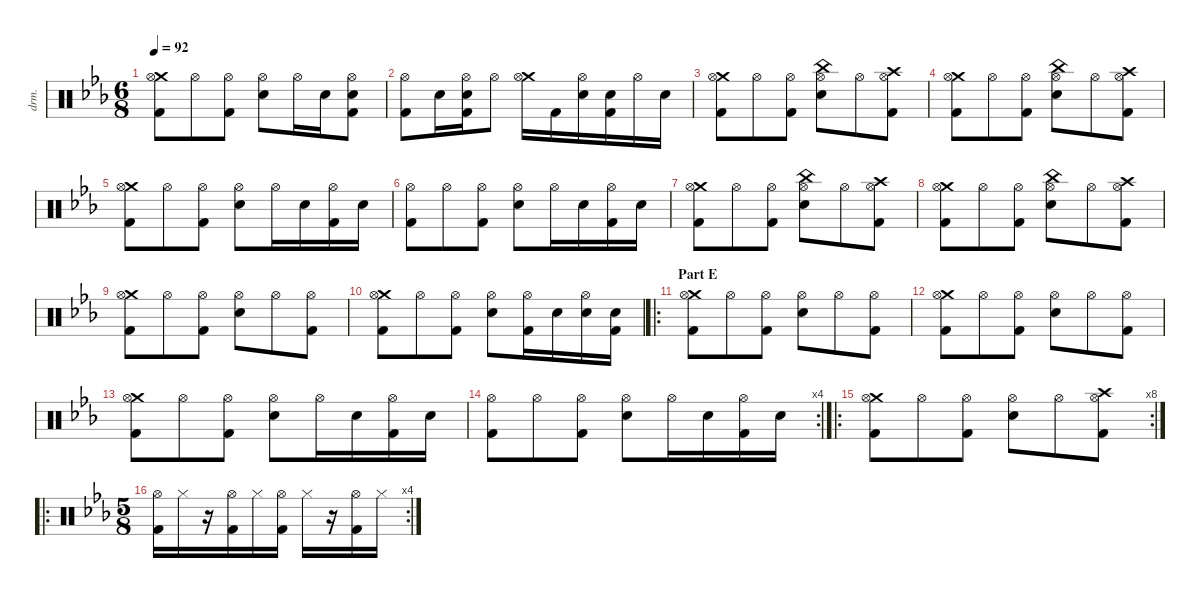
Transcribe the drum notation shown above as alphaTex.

\defaultSystemsLayout 4
\hideDynamics
\bracketExtendMode nobrackets
\track ("Drums - Martin Mendez" "drm.") {instrument percussion}
\staff {score}
\articulation defaults
\ts (6 8)
\tempo 92
\clef neutral
\ks cminor
("Crash medium (hit)"{acc forcenatural} "Hi-Hat (open)"{acc forcenatural} "Kick (hit) 2"{acc forcenatural}).8{dy f} "Hi-Hat (open)"{acc forcenatural}.8 ("Hi-Hat (open)"{acc forcenatural} "Kick (hit) 2"{acc forcenatural}).8 ("Hi-Hat (open)"{acc forcenatural} "Snare (hit) 2"{acc forcenatural}).8 "Hi-Hat (open)"{acc forcenatural}.16 "Snare (hit) 2"{acc forcenatural}.16 ("Hi-Hat (open)"{acc forcenatural} "Snare (hit) 2"{acc forcenatural} "Kick (hit) 2"{acc forcenatural}).8 |
("Hi-Hat (open)"{acc forcenatural} "Kick (hit) 2"{acc forcenatural}).8 "Snare (hit) 2"{acc forcenatural}.16 ("Hi-Hat (open)"{acc forcenatural} "Snare (hit) 2"{acc forcenatural} "Kick (hit) 2"{acc forcenatural}).16 "Hi-Hat (open)"{acc forcenatural}.8 ("Crash medium (hit)"{acc forcenatural} "Hi-Hat (open)"{acc forcenatural}).16 "Kick (hit) 2"{acc forcenatural}.16 ("Hi-Hat (open)"{acc forcenatural} "Snare (hit) 2"{acc forcenatural}).16 ("Snare (hit) 2"{acc forcenatural} "Kick (hit) 2"{acc forcenatural}).16 "Hi-Hat (open)"{acc forcenatural}.16 "Snare (hit) 2"{acc forcenatural}.16 |
("Crash medium (hit)"{acc forcenatural} "Hi-Hat (open)"{acc forcenatural} "Kick (hit) 2"{acc forcenatural}).8 "Hi-Hat (open)"{acc forcenatural}.8 ("Hi-Hat (open)"{acc forcenatural} "Kick (hit) 2"{acc forcenatural}).8 ("China (hit)"{acc forcenatural} "Hi-Hat (open)"{acc forcenatural} "Snare (hit) 2"{acc forcenatural}).8 "Hi-Hat (open)"{acc forcenatural}.8 ("Crash high (hit)"{acc forcenatural} "Hi-Hat (open)"{acc forcenatural} "Kick (hit) 2"{acc forcenatural}).8 |
("Crash medium (hit)"{acc forcenatural} "Hi-Hat (open)"{acc forcenatural} "Kick (hit) 2"{acc forcenatural}).8 "Hi-Hat (open)"{acc forcenatural}.8 ("Hi-Hat (open)"{acc forcenatural} "Kick (hit) 2"{acc forcenatural}).8 ("China (hit)"{acc forcenatural} "Hi-Hat (open)"{acc forcenatural} "Snare (hit) 2"{acc forcenatural}).8 "Hi-Hat (open)"{acc forcenatural}.8 ("Crash high (hit)"{acc forcenatural} "Hi-Hat (open)"{acc forcenatural} "Kick (hit) 2"{acc forcenatural}).8 |
("Crash medium (hit)"{acc forcenatural} "Hi-Hat (open)"{acc forcenatural} "Kick (hit) 2"{acc forcenatural}).8 "Hi-Hat (open)"{acc forcenatural}.8 ("Hi-Hat (open)"{acc forcenatural} "Kick (hit) 2"{acc forcenatural}).8 ("Hi-Hat (open)"{acc forcenatural} "Snare (hit) 2"{acc forcenatural}).8 "Hi-Hat (open)"{acc forcenatural}.16 "Snare (hit) 2"{acc forcenatural}.16 ("Hi-Hat (open)"{acc forcenatural} "Kick (hit) 2"{acc forcenatural}).16 "Snare (hit) 2"{acc forcenatural}.16 |
("Hi-Hat (open)"{acc forcenatural} "Kick (hit) 2"{acc forcenatural}).8 "Hi-Hat (open)"{acc forcenatural}.8 ("Hi-Hat (open)"{acc forcenatural} "Kick (hit) 2"{acc forcenatural}).8 ("Hi-Hat (open)"{acc forcenatural} "Snare (hit) 2"{acc forcenatural}).8 "Hi-Hat (open)"{acc forcenatural}.16 "Snare (hit) 2"{acc forcenatural}.16 ("Hi-Hat (open)"{acc forcenatural} "Kick (hit) 2"{acc forcenatural}).16 "Snare (hit) 2"{acc forcenatural}.16 |
("Crash medium (hit)"{acc forcenatural} "Hi-Hat (open)"{acc forcenatural} "Kick (hit) 2"{acc forcenatural}).8 "Hi-Hat (open)"{acc forcenatural}.8 ("Hi-Hat (open)"{acc forcenatural} "Kick (hit) 2"{acc forcenatural}).8 ("China (hit)"{acc forcenatural} "Hi-Hat (open)"{acc forcenatural} "Snare (hit) 2"{acc forcenatural}).8 "Hi-Hat (open)"{acc forcenatural}.8 ("Crash high (hit)"{acc forcenatural} "Hi-Hat (open)"{acc forcenatural} "Kick (hit) 2"{acc forcenatural}).8 |
("Crash medium (hit)"{acc forcenatural} "Hi-Hat (open)"{acc forcenatural} "Kick (hit) 2"{acc forcenatural}).8 "Hi-Hat (open)"{acc forcenatural}.8 ("Hi-Hat (open)"{acc forcenatural} "Kick (hit) 2"{acc forcenatural}).8 ("China (hit)"{acc forcenatural} "Hi-Hat (open)"{acc forcenatural} "Snare (hit) 2"{acc forcenatural}).8 "Hi-Hat (open)"{acc forcenatural}.8 ("Crash high (hit)"{acc forcenatural} "Hi-Hat (open)"{acc forcenatural} "Kick (hit) 2"{acc forcenatural}).8 |
("Crash medium (hit)"{acc forcenatural} "Hi-Hat (open)"{acc forcenatural} "Kick (hit) 2"{acc forcenatural}).8 "Hi-Hat (open)"{acc forcenatural}.8 ("Hi-Hat (open)"{acc forcenatural} "Kick (hit) 2"{acc forcenatural}).8 ("Hi-Hat (open)"{acc forcenatural} "Snare (hit) 2"{acc forcenatural}).8 "Hi-Hat (open)"{acc forcenatural}.8 ("Hi-Hat (open)"{acc forcenatural} "Kick (hit) 2"{acc forcenatural}).8 |
("Crash medium (hit)"{acc forcenatural} "Hi-Hat (open)"{acc forcenatural} "Kick (hit) 2"{acc forcenatural}).8 "Hi-Hat (open)"{acc forcenatural}.8 ("Hi-Hat (open)"{acc forcenatural} "Kick (hit) 2"{acc forcenatural}).8 ("Hi-Hat (open)"{acc forcenatural} "Snare (hit) 2"{acc forcenatural}).8 ("Hi-Hat (open)"{acc forcenatural} "Kick (hit) 2"{acc forcenatural}).16 "Snare (hit) 2"{acc forcenatural}.16 ("Hi-Hat (open)"{acc forcenatural} "Snare (hit) 2"{acc forcenatural}).16 ("Snare (hit) 2"{acc forcenatural} "Kick (hit) 2"{acc forcenatural}).16 |
\ro
\section ("" "Part E")
("Crash medium (hit)"{acc forcenatural} "Hi-Hat (open)"{acc forcenatural} "Kick (hit) 2"{acc forcenatural}).8 "Hi-Hat (open)"{acc forcenatural}.8 ("Hi-Hat (open)"{acc forcenatural} "Kick (hit) 2"{acc forcenatural}).8 ("Hi-Hat (open)"{acc forcenatural} "Snare (hit) 2"{acc forcenatural}).8 "Hi-Hat (open)"{acc forcenatural}.8 ("Hi-Hat (open)"{acc forcenatural} "Kick (hit) 2"{acc forcenatural}).8 |
("Crash medium (hit)"{acc forcenatural} "Hi-Hat (open)"{acc forcenatural} "Kick (hit) 2"{acc forcenatural}).8 "Hi-Hat (open)"{acc forcenatural}.8 ("Hi-Hat (open)"{acc forcenatural} "Kick (hit) 2"{acc forcenatural}).8 ("Hi-Hat (open)"{acc forcenatural} "Snare (hit) 2"{acc forcenatural}).8 "Hi-Hat (open)"{acc forcenatural}.8 ("Hi-Hat (open)"{acc forcenatural} "Kick (hit) 2"{acc forcenatural}).8 |
("Crash medium (hit)"{acc forcenatural} "Hi-Hat (open)"{acc forcenatural} "Kick (hit) 2"{acc forcenatural}).8 "Hi-Hat (open)"{acc forcenatural}.8 ("Hi-Hat (open)"{acc forcenatural} "Kick (hit) 2"{acc forcenatural}).8 ("Hi-Hat (open)"{acc forcenatural} "Snare (hit) 2"{acc forcenatural}).8 "Hi-Hat (open)"{acc forcenatural}.16 "Snare (hit) 2"{acc forcenatural}.16 ("Hi-Hat (open)"{acc forcenatural} "Kick (hit) 2"{acc forcenatural}).16 "Snare (hit) 2"{acc forcenatural}.16 |
\rc 4
("Hi-Hat (open)"{acc forcenatural} "Kick (hit) 2"{acc forcenatural}).8 "Hi-Hat (open)"{acc forcenatural}.8 ("Hi-Hat (open)"{acc forcenatural} "Kick (hit) 2"{acc forcenatural}).8 ("Hi-Hat (open)"{acc forcenatural} "Snare (hit) 2"{acc forcenatural}).8 "Hi-Hat (open)"{acc forcenatural}.16 "Snare (hit) 2"{acc forcenatural}.16 ("Hi-Hat (open)"{acc forcenatural} "Kick (hit) 2"{acc forcenatural}).16 "Snare (hit) 2"{acc forcenatural}.16 |
\ro
\rc 8
("Crash medium (hit)"{acc forcenatural} "Hi-Hat (open)"{acc forcenatural} "Kick (hit) 2"{acc forcenatural}).8 "Hi-Hat (open)"{acc forcenatural}.8 ("Hi-Hat (open)"{acc forcenatural} "Kick (hit) 2"{acc forcenatural}).8 ("Hi-Hat (open)"{acc forcenatural} "Snare (hit) 2"{acc forcenatural}).8 "Hi-Hat (open)"{acc forcenatural}.8 ("Crash high (hit)"{acc forcenatural} "Hi-Hat (open)"{acc forcenatural} "Kick (hit) 2"{acc forcenatural}).8 |
\ro
\rc 4
\ts (5 8)
("Hi-Hat (open)"{acc forcenatural} "Kick (hit) 2"{acc forcenatural}).16 "Hi-Hat (closed)"{acc forcenatural}.16 r.16 ("Hi-Hat (open)"{acc forcenatural} "Kick (hit) 2"{acc forcenatural}).16 "Hi-Hat (closed)"{acc forcenatural}.16 ("Hi-Hat (open)"{acc forcenatural} "Kick (hit) 2"{acc forcenatural}).16 "Hi-Hat (closed)"{acc forcenatural}.16 r.16 ("Hi-Hat (open)"{acc forcenatural} "Kick (hit) 2"{acc forcenatural}).16 "Hi-Hat (closed)"{acc forcenatural}.16
